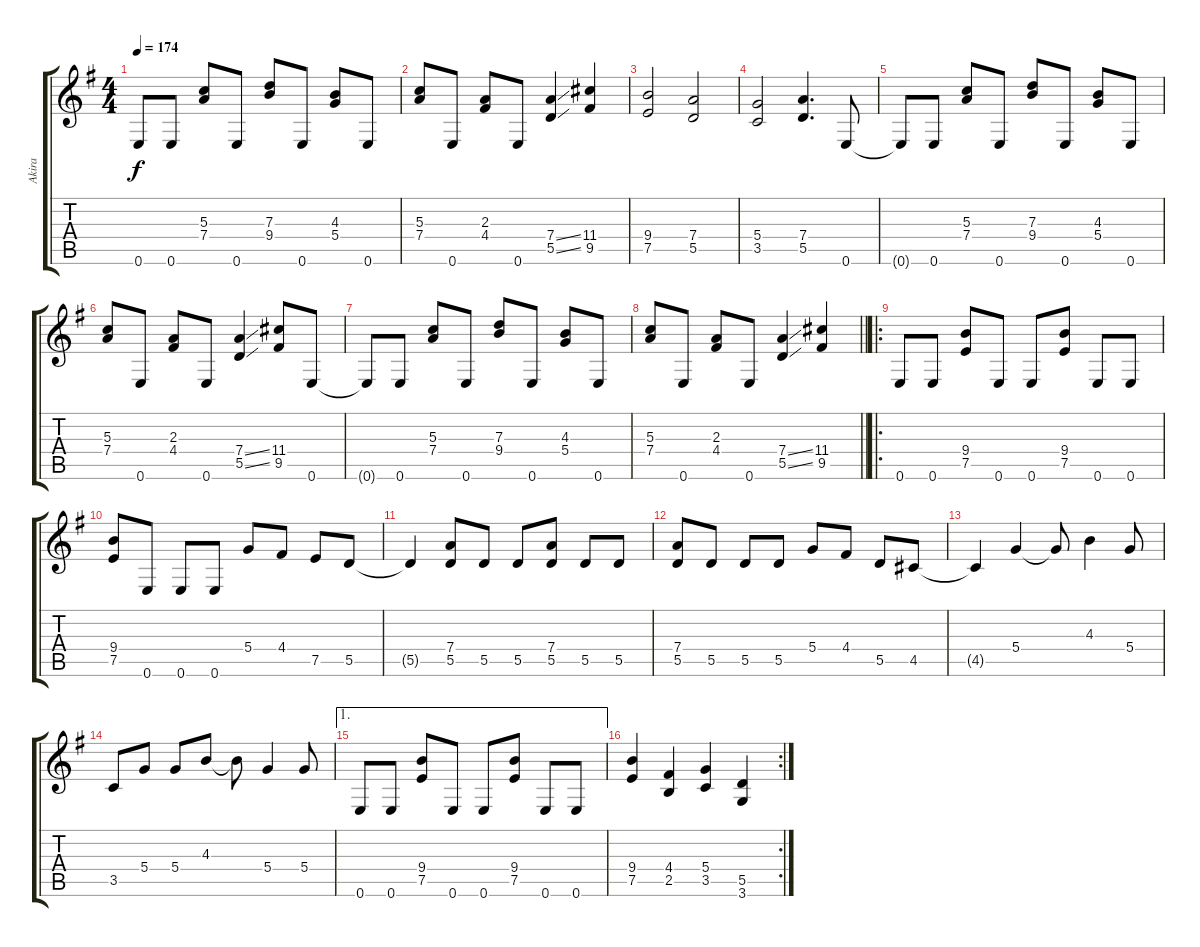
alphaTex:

\track ("Akira" "Akira") {instrument distortionguitar}
\staff {score tabs}
\tuning (E4 B3 G3 D3 A2 E2) {hide}
\ts (4 4)
\tempo 174
\clef g2
\ks g
0.6{t}.8{dy f} 0.6.8 (5.3 7.4).8 0.6.8 (7.3 9.4).8 0.6.8 (4.3 5.4).8 0.6.8 |
(5.3 7.4).8 0.6.8 (2.3 4.4).8 0.6.8 (7.4{ss} 5.5{ss}).4 (11.4 9.5).4 |
(9.4 7.5).2 (7.4 5.5).2 |
(5.4 3.5).2 (7.4 5.5).4{d} 0.6.8 |
0.6{t}.8 0.6.8 (5.3 7.4).8 0.6.8 (7.3 9.4).8 0.6.8 (4.3 5.4).8 0.6.8 |
(5.3 7.4).8 0.6.8 (2.3 4.4).8 0.6.8 (7.4{ss} 5.5{ss}).4 (11.4 9.5).8 0.6.8 |
0.6{t}.8 0.6.8 (5.3 7.4).8 0.6.8 (7.3 9.4).8 0.6.8 (4.3 5.4).8 0.6.8 |
\barLineRight lightlight
(5.3 7.4).8 0.6.8 (2.3 4.4).8 0.6.8 (7.4{ss} 5.5{ss}).4 (11.4 9.5).4 |
\ro
\section ("" " ")
0.6.8 0.6.8 (9.4 7.5).8 0.6.8 0.6.8 (9.4 7.5).8 0.6.8 0.6.8 |
(9.4 7.5).8 0.6.8 0.6.8 0.6.8 5.4.8 4.4.8 7.5.8 5.5.8 |
5.5{t}.4 (7.4 5.5).8 5.5.8 5.5.8 (7.4 5.5).8 5.5.8 5.5.8 |
(7.4 5.5).8 5.5.8 5.5.8 5.5.8 5.4.8 4.4.8 5.5.8 4.5.8 |
4.5{t}.4 5.4.4 5.4{t}.8 4.3.4 5.4.8 |
3.5.8 5.4.8 5.4.8 4.3.8 4.3{t}.8 5.4.4 5.4.8 |
\ae 1
0.6.8 0.6.8 (9.4 7.5).8 0.6.8 0.6.8 (9.4 7.5).8 0.6.8 0.6.8 |
\rc 2
(9.4 7.5).4 (4.4 2.5).4 (5.4 3.5).4 (5.5 3.6).4
